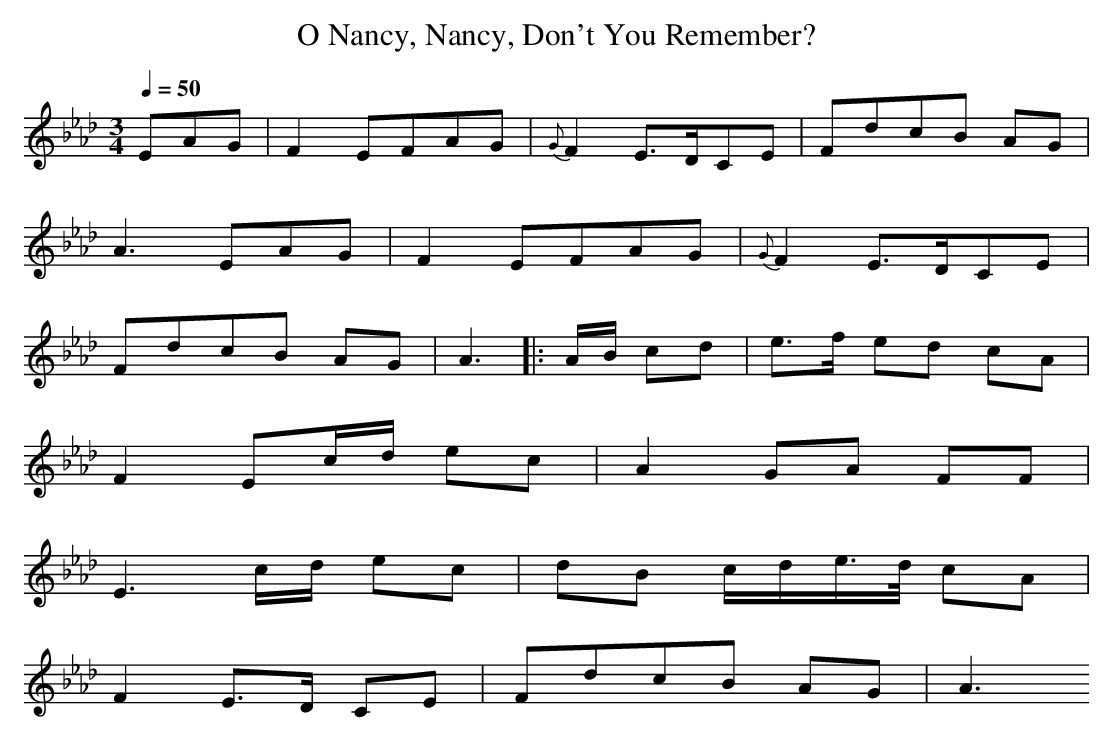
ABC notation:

X:1
T: O Nancy, Nancy, Don't You Remember?
M: 3/4
L: 1/8
Q: 1/4=50
K: Ab % 4 flats
V: 1
EAG|F2 EFAG|{G}F2 E>DCE|FdcB AG|
A3 EAG|F2 EFAG|{G}F2 E>DCE|
FdcB AG|A3|:A/2B/2 cd|e>f ed cA|
F2 Ec/2d/2 ec|A2 GA FF|
E3 c/2d/2 ec|dB c/2d/2e/2>d/2 cA|
F2 E>D CE|FdcB AG|A3
